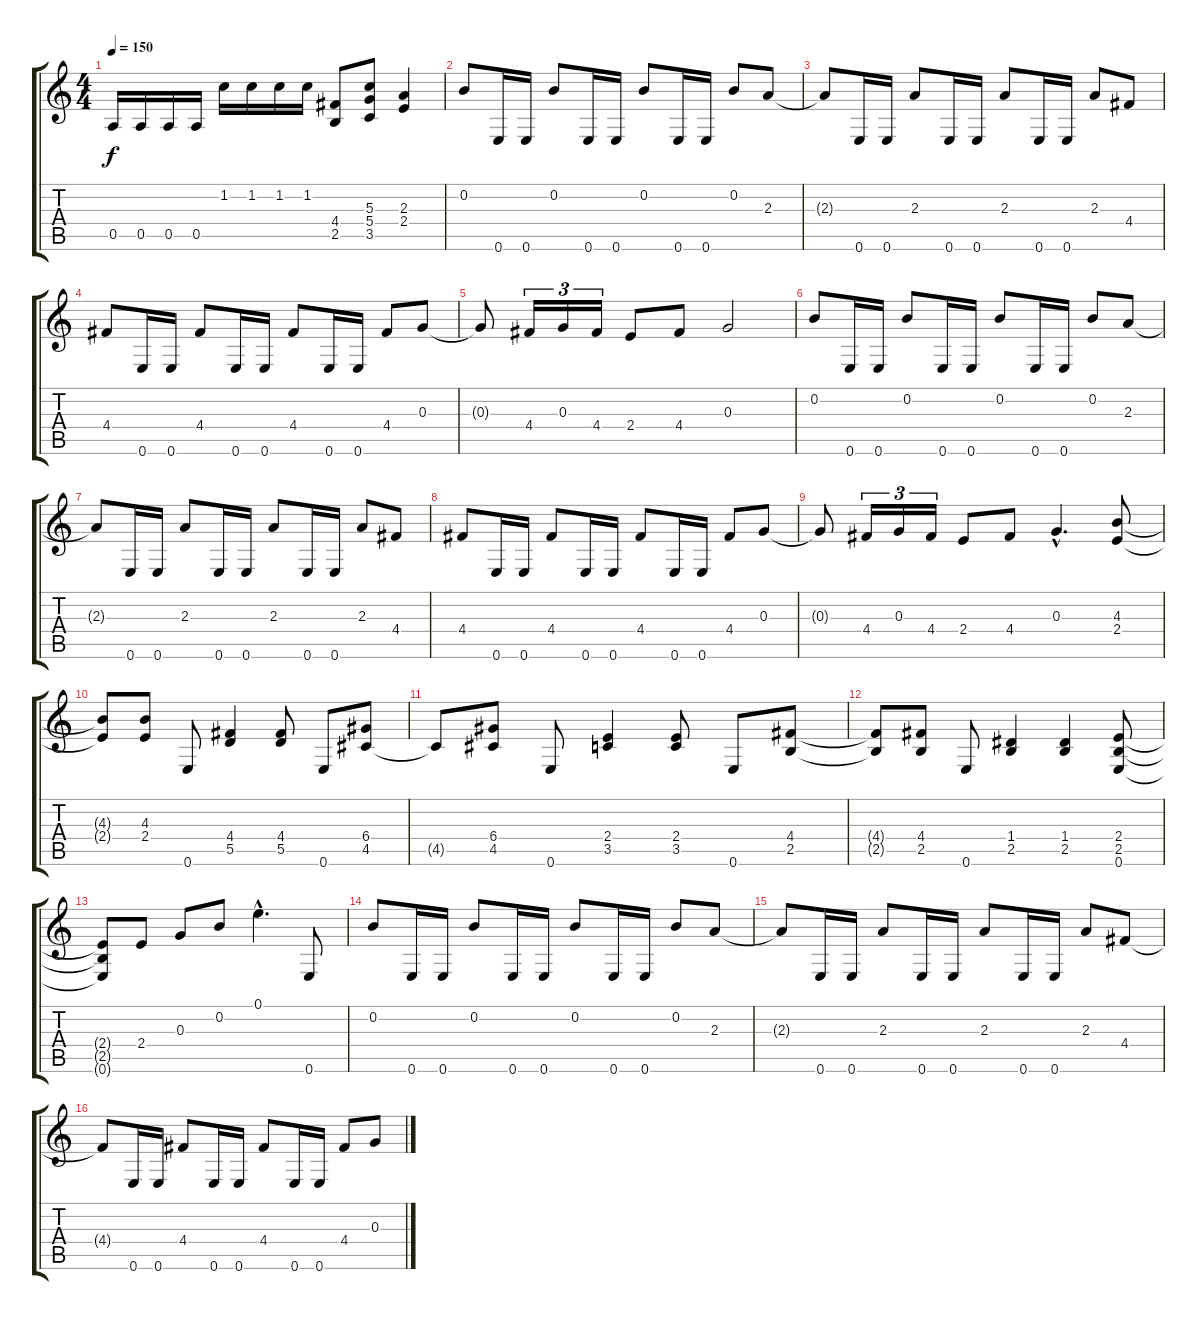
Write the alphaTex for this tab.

\track "" {instrument distortionguitar}
\staff {score tabs}
\tuning (E4 B3 G3 D3 A2 E2) {hide}
\ts (4 4)
\tempo 150
\clef g2
\ks c
0.5.16{dy f} 0.5.16 0.5.16 0.5.16 1.2.16 1.2.16 1.2.16 1.2.16 (4.4 2.5).8 (5.3 5.4 3.5).8 (2.3 2.4).4 |
0.2.8 0.6.16 0.6.16 0.2.8 0.6.16 0.6.16 0.2.8 0.6.16 0.6.16 0.2.8 2.3.8 |
2.3{t}.8 0.6.16 0.6.16 2.3.8 0.6.16 0.6.16 2.3.8 0.6.16 0.6.16 2.3.8 4.4.8 |
4.4.8 0.6.16 0.6.16 4.4.8 0.6.16 0.6.16 4.4.8 0.6.16 0.6.16 4.4.8 0.3.8 |
0.3{t}.8 4.4.16{tu (3 2)} 0.3.16{tu (3 2)} 4.4.16{tu (3 2)} 2.4.8 4.4.8 0.3.2 |
0.2.8 0.6.16 0.6.16 0.2.8 0.6.16 0.6.16 0.2.8 0.6.16 0.6.16 0.2.8 2.3.8 |
2.3{t}.8 0.6.16 0.6.16 2.3.8 0.6.16 0.6.16 2.3.8 0.6.16 0.6.16 2.3.8 4.4.8 |
4.4.8 0.6.16 0.6.16 4.4.8 0.6.16 0.6.16 4.4.8 0.6.16 0.6.16 4.4.8 0.3.8 |
0.3{t}.8 4.4.16{tu (3 2)} 0.3.16{tu (3 2)} 4.4.16{tu (3 2)} 2.4.8 4.4.8 0.3{hac}.4{d} (4.3 2.4).8 |
(4.3{t} 2.4{t}).8 (4.3 2.4).8 0.6.8 (4.4 5.5).4 (4.4 5.5).8 0.6.8 (6.4 4.5).8 |
4.5{t}.8 (6.4 4.5).8 0.6.8 (2.4 3.5).4 (2.4 3.5).8 0.6.8 (4.4 2.5).8 |
(4.4{t} 2.5{t}).8 (4.4 2.5).8 0.6.8 (1.4 2.5).4 (1.4 2.5).4 (2.4 2.5 0.6).8 |
(2.4{t} 2.5{t} 0.6{t}).8 2.4.8 0.3.8 0.2.8 0.1{hac}.4{d} 0.6.8 |
0.2.8 0.6.16 0.6.16 0.2.8 0.6.16 0.6.16 0.2.8 0.6.16 0.6.16 0.2.8 2.3.8 |
2.3{t}.8 0.6.16 0.6.16 2.3.8 0.6.16 0.6.16 2.3.8 0.6.16 0.6.16 2.3.8 4.4.8 |
4.4{t}.8 0.6.16 0.6.16 4.4.8 0.6.16 0.6.16 4.4.8 0.6.16 0.6.16 4.4.8 0.3.8
